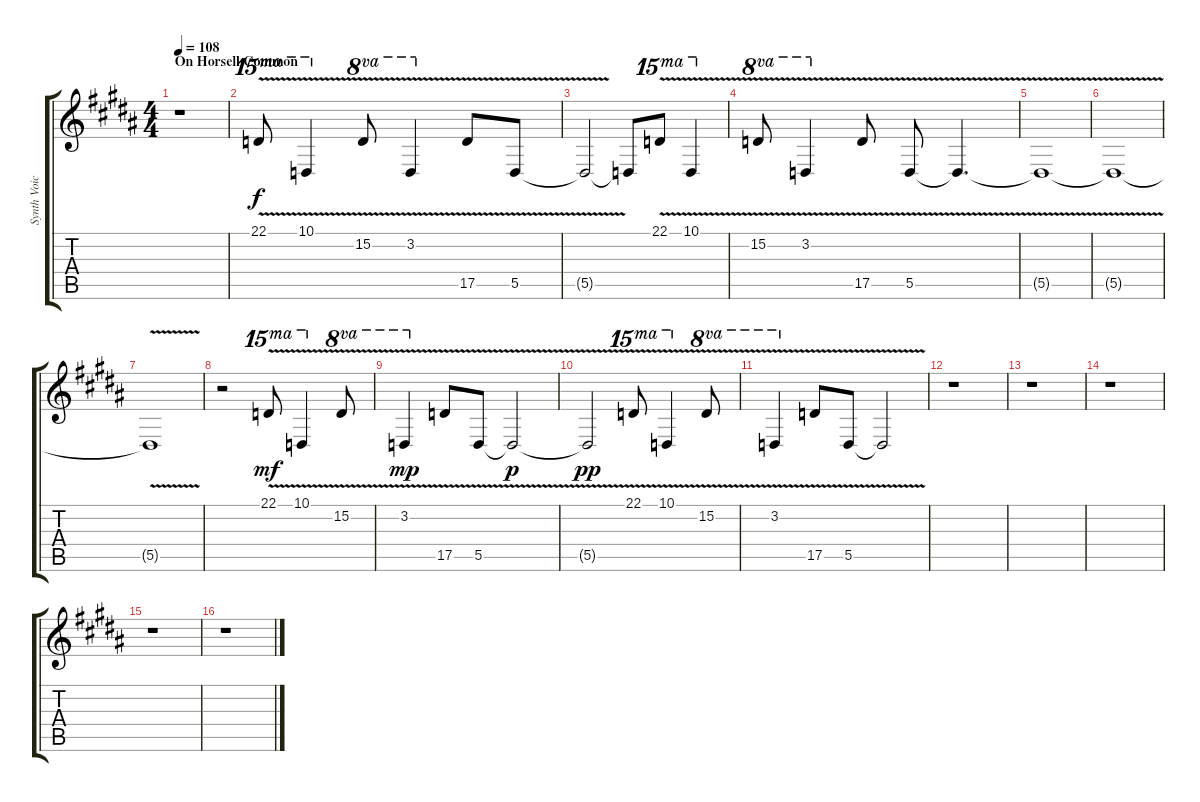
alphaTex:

\track ("Synth Voice / Cylinder" "Synth Voic") {instrument synthvoice}
\staff {score tabs}
\tuning (E4 B3 G3 D3 A2 E2) {hide}
\ts (4 4)
\section ("" "On Horsell Common")
\tempo 108
\clef g2
\ks b
r.1{dy f instrument synthvoice} |
\ks g#minor
22.1{v}.8{ot 15ma volume 16 balance 0 instrument synthvoice} 10.1{v}.4{ot 15ma} 15.2{v}.8{ot 8va balance 16} 3.2{v}.4{ot 8va} 17.5{v}.8{balance 0} 5.5{v}.8 |
5.5{t}.2 5.5{t}.8 22.1{v}.8{ot 15ma volume 16 balance 0 instrument synthvoice} 10.1{v}.4{ot 15ma} |
\ks b
15.2{v}.8{ot 8va balance 16} 3.2{v}.4{ot 8va} 17.5{v}.8{balance 0} 5.5{v}.8 5.5{t}.4{d} |
\ks g#minor
5.5{v t}.1{volume 13} |
5.5{v t}.1 |
5.5{v t}.1 |
\ks b
r.2 22.1{v}.8{ot 15ma dy mf balance 0} 10.1{v}.4{ot 15ma} 15.2{v}.8{ot 8va balance 16} |
\ks g#minor
3.2{v}.4{ot 8va dy mp} 17.5{v}.8{balance 0} 5.5{v}.8{volume 0} 5.5{v t}.2{dy p} |
5.5{v t}.2{dy pp} 22.1{v}.8{ot 15ma} 10.1{v}.4{ot 15ma} 15.2{v}.8{ot 8va balance 16} |
3.2{v}.4{ot 8va} 17.5{v}.8{balance 0} 5.5{v}.8 5.5{v t}.2 |
\ks b
r.1 |
\ks g#minor
r.1 |
r.1 |
r.1{volume 16} |
\ks b
r.1
